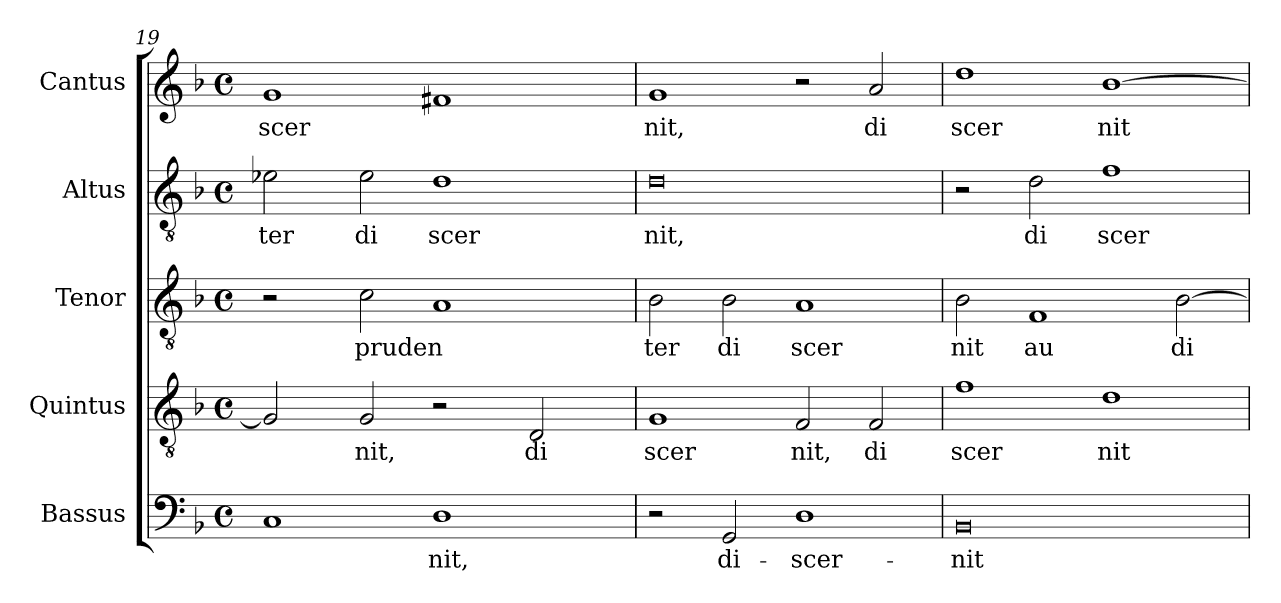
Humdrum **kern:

**kern	**text	**kern	**text	**kern	**text	**kern	**text	**kern	**text
*part5	*part5	*part4	*part4	*part3	*part3	*part2	*part2	*part1	*part1
*staff5	*staff5	*staff4	*staff4	*staff3	*staff3	*staff2	*staff2	*staff1	*staff1
*I"Bassus	*	*I"Quintus	*	*I"Tenor	*	*I"Altus	*	*I"Cantus	*
!!LO:PB:g=z
*clefF4	*	*clefGv2	*	*clefGv2	*	*clefGv2	*	*clefG2	*
*k[b-]	*	*k[b-]	*	*k[b-]	*	*k[b-]	*	*k[b-]	*
*F:	*	*F:	*	*F:	*	*F:	*	*F:	*
*M4/4	*	*M4/4	*	*M4/4	*	*M4/4	*	*M4/4	*
*met(c)	*	*met(c)	*	*met(c)	*	*met(c)	*	*met(c)	*
=19	=19	=19	=19	=19	=19	=19	=19	=19	=19
!	!	!	!	!	!	!	!LO:LY:b:cj	!	!LO:LY:b
*^	*	*	*	*	*	*	*	*	*
1C	8..ryy	.	2G/]	.	2r	.	2e-X\	ter	1g	scer
.	1ryy	.	.	.	.	.	.	.	.	.
!	!	!	!	!LO:LY:b:cj	!	!LO:LY:b	!	!LO:LY:b:cj	!	!
.	.	.	2G/	nit,	2c\	pruden	2e-\	di	.	.
!	!	!LO:LY:b:cj	!	!	!	!	!	!LO:LY:b:cj	!	!
1D	.	-nit,	2r	.	1A	.	1d	scer	1f#X	.
.	2ryy	.	.	.	.	.	.	.	.	.
!	!	!	!	!LO:LY:b:cj	!	!	!	!	!	!
.	.	.	2D/	di	.	.	.	.	.	.
.	4ryy	.	.	.	.	.	.	.	.	.
.	32ryy	.	.	.	.	.	.	.	.	.
=20	=20	=20	=20	=20	=20	=20	=20	=20	=20	=20
!	!	!	!	!LO:LY:b:cj	!	!LO:LY:b:cj	!	!LO:LY:b:cj	!	!LO:LY:b:cj
*v	*v	*	*	*	*	*	*	*	*	*
2r	.	1G	scer	2B-\	ter	0d	nit,	1g	nit,
!	!LO:LY:b:cj	!	!	!	!LO:LY:b:cj	!	!	!	!
2GG/	di-	.	.	2B-\	di	.	.	.	.
!	!LO:LY:b:cj	!	!LO:LY:b:cj	!	!LO:LY:b:cj	!	!	!	!
1D	-scer-	2F/	nit,	1A	scer	.	.	2r	.
!	!	!	!LO:LY:b:cj	!	!	!	!	!	!LO:LY:b:cj
.	.	2F/	di	.	.	.	.	2a/	di
=21	=21	=21	=21	=21	=21	=21	=21	=21	=21
!	!LO:LY:b:cj	!	!LO:LY:b:cj	!	!LO:LY:b:cj	!	!	!	!LO:LY:b:cj
0BB-	-nit	1f	scer	2B-\	nit	2r	.	1dd	scer
!	!	!	!	!	!LO:LY:b:cj	!	!LO:LY:b:cj	!	!
.	.	.	.	1F	au	2d\	di	.	.
!	!	!	!LO:LY:b:cj	!	!	!	!LO:LY:b:cj	!	!LO:LY:b:cj
.	.	1d	nit	.	.	1f	scer	[>1b-	nit
!	!	!	!	!	!LO:LY:b:cj	!	!	!	!
.	.	.	.	[>2B-\	di	.	.	.	.
=	=	=	=	=	=	=	=	=	=
*-	*-	*-	*-	*-	*-	*-	*-	*-	*-
